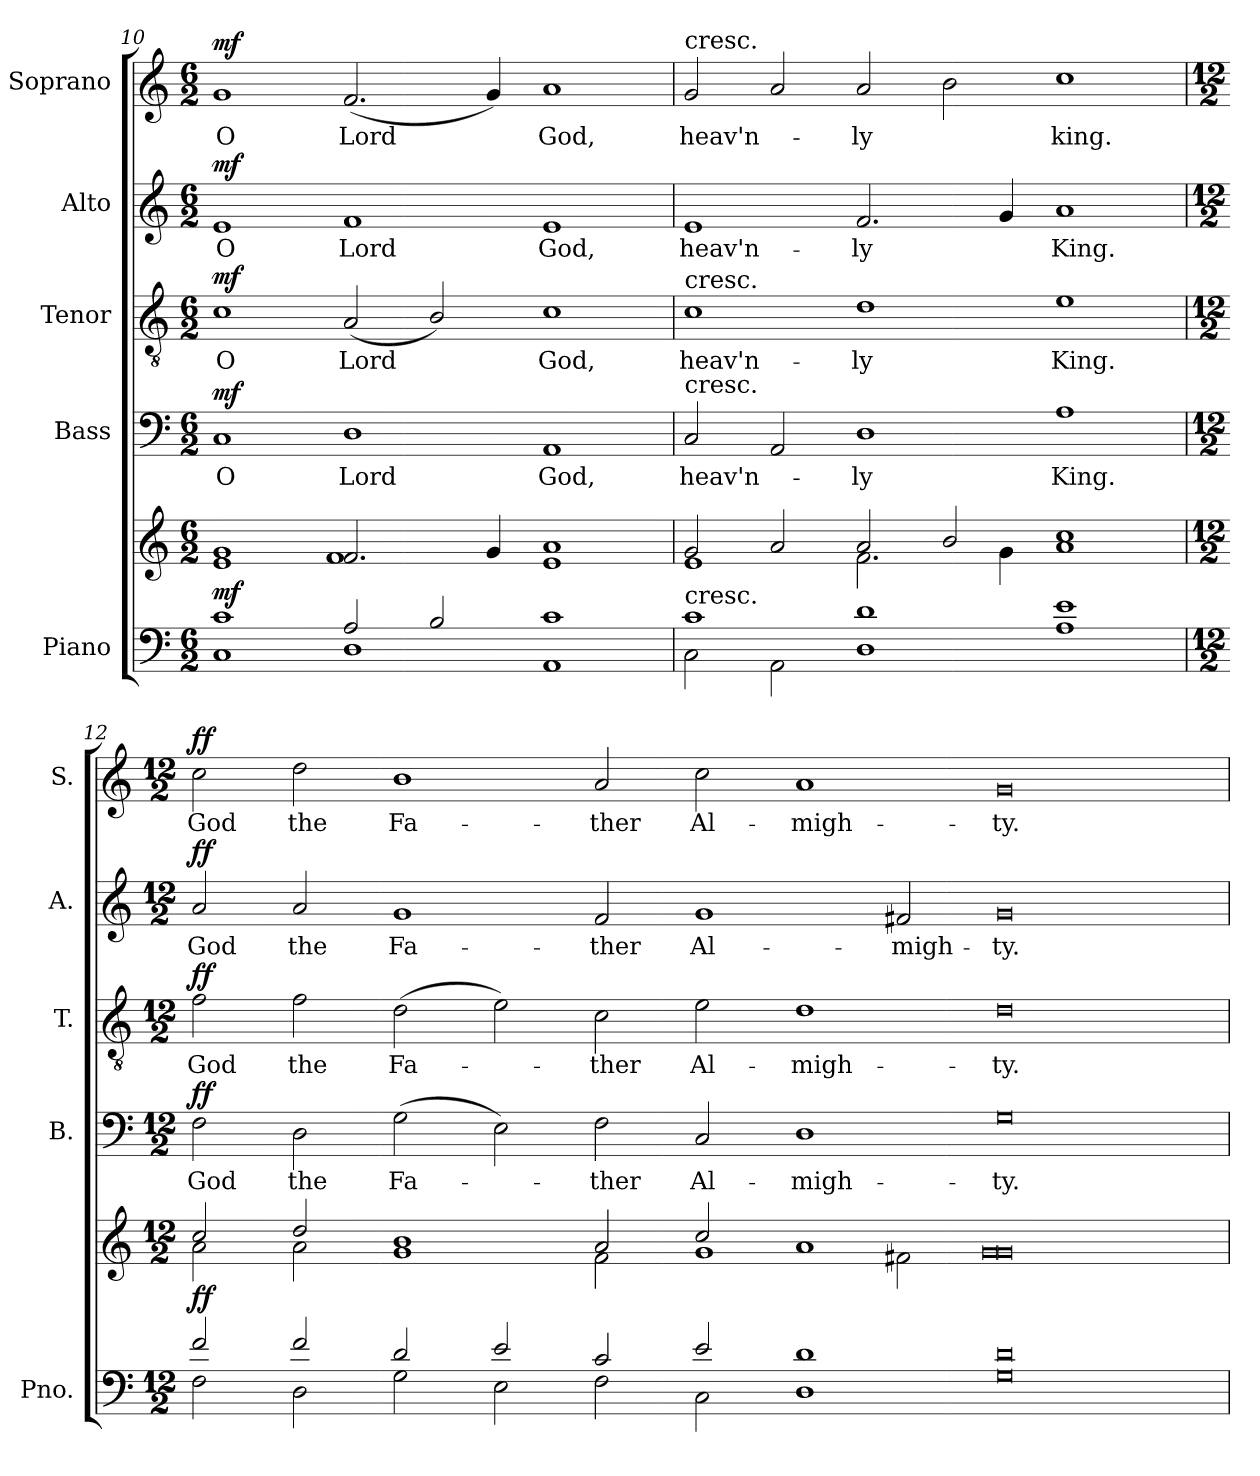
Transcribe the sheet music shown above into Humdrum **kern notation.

**kern	**kern	**dynam	**kern	**text	**dynam	**kern	**text	**dynam	**kern	**text	**dynam	**kern	**text	**dynam
*part5	*part5	*part5	*part4	*part4	*part4	*part3	*part3	*part3	*part2	*part2	*part2	*part1	*part1	*part1
*staff6	*staff5	*staff5/6	*staff4	*staff4	*staff4	*staff3	*staff3	*staff3	*staff2	*staff2	*staff2	*staff1	*staff1	*staff1
*I"Piano	*	*	*I"Bass	*	*	*I"Tenor	*	*	*I"Alto	*	*	*I"Soprano	*	*
*I'Pno.	*	*	*I'B.	*	*	*I'T.	*	*	*I'A.	*	*	*I'S.	*	*
*clefF4	*clefG2	*	*clefF4	*	*	*clefGv2	*	*	*clefG2	*	*	*clefG2	*	*
*k[]	*k[]	*	*k[]	*	*	*k[]	*	*	*k[]	*	*	*k[]	*	*
*C:	*C:	*	*C:	*	*	*C:	*	*	*C:	*	*	*C:	*	*
*M6/2	*M6/2	*	*M6/2	*	*	*M6/2	*	*	*M6/2	*	*	*M6/2	*	*
=10	=10	=10	=10	=10	=10	=10	=10	=10	=10	=10	=10	=10	=10	=10
*^	*^	*	*	*	*	*	*	*	*	*	*	*	*	*
!	!	!	!	!LO:DY:a=2	!	!	!LO:DY:a	!	!	!LO:DY:a	!	!	!LO:DY:a	!	!	!LO:DY:a
1c	1C	1g	1e	mf	1C	O	mf	1c	O	mf	1e	O	mf	1g	O	mf
2A/	1D	2.f/	1f	.	1D	Lord	.	(2A/	Lord	.	1f	Lord	.	(2.f/	Lord	.
2B/	.	.	.	.	.	.	.	2B/)	.	.	.	.	.	.	.	.
.	.	4g/	.	.	.	.	.	.	.	.	.	.	.	4g/)	.	.
1c	1AA	1a	1e	.	1AA	God,	.	1c	God,	.	1e	God,	.	1a	God,	.
=11	=11	=11	=11	=11	=11	=11	=11	=11	=11	=11	=11	=11	=11	=11	=11	=11
!	!	!	!	!	!	!	!	!	!	!	!	!	!	!LO:TX:a:t=cresc.	!	!
!	!	!	!	!	!	!	!	!LO:TX:a:t=cresc.	!	!	!	!	!	!	!	!
!	!	!	!	!	!LO:TX:a:t=cresc.	!	!	!	!	!	!	!	!	!	!	!
!LO:TX:a:t=cresc.	!	!	!	!	!	!	!	!	!	!	!	!	!	!	!	!
1c	2C\	2g/	1e	.	2C/	heav'n-	.	1c	heav'n-	.	1e	heav'n-	.	2g/	heav'n-	.
.	2AA\	2a/	.	.	2AA/	.	.	.	.	.	.	.	.	2a/	.	.
1d	1D	2a/	2.f\	.	1D	ly	.	1d	ly	.	2.f/	ly	.	2a/	ly	.
.	.	2b/	.	.	.	.	.	.	.	.	.	.	.	2b\	.	.
.	.	.	4g\	.	.	.	.	.	.	.	4g/	.	.	.	.	.
1e	1A	1cc	1a	.	1A	King.	.	1e	King.	.	1a	King.	.	1cc	king.	.
=12	=12	=12	=12	=12	=12	=12	=12	=12	=12	=12	=12	=12	=12	=12	=12	=12
*M12/2	*	*M12/2	*	*	*M12/2	*	*	*M12/2	*	*	*M12/2	*	*	*M12/2	*	*
!	!	!	!	!LO:DY:a=2	!	!	!LO:DY:a	!	!	!LO:DY:a	!	!	!LO:DY:a	!	!	!LO:DY:a
2f/	2F\	2cc/	2a\	ff	2F\	God	ff	2f\	God	ff	2a/	God	ff	2cc\	God	ff
2f/	2D\	2dd/	2a\	.	2D\	the	.	2f\	the	.	2a/	the	.	2dd\	the	.
2d/	2G\	1b	1g	.	(2G\	Fa-	.	(2d\	Fa-	.	1g	Fa-	.	1b	Fa-	.
2e/	2E\	.	.	.	2E\)	.	.	2e\)	.	.	.	.	.	.	.	.
2c/	2F\	2a/	2f\	.	2F\	ther	.	2c\	ther	.	2f/	ther	.	2a/	ther	.
2e/	2C\	2cc/	1g	.	2C/	Al-	.	2e\	Al-	.	1g	Al-	.	2cc\	Al-	.
1d	1D	1a	.	.	1D	migh-	.	1d	migh-	.	.	.	.	1a	migh-	.
.	.	.	2f#X\	.	.	.	.	.	.	.	2f#X/	migh-	.	.	.	.
0d	0G	0g	0g	.	0G	ty.	.	0d	ty.	.	0g	ty.	.	0g	ty.	.
*v	*v	*	*	*	*	*	*	*	*	*	*	*	*	*	*	*
*	*v	*v	*	*	*	*	*	*	*	*	*	*	*	*	*
=	=	=	=	=	=	=	=	=	=	=	=	=	=	=
*-	*-	*-	*-	*-	*-	*-	*-	*-	*-	*-	*-	*-	*-	*-
